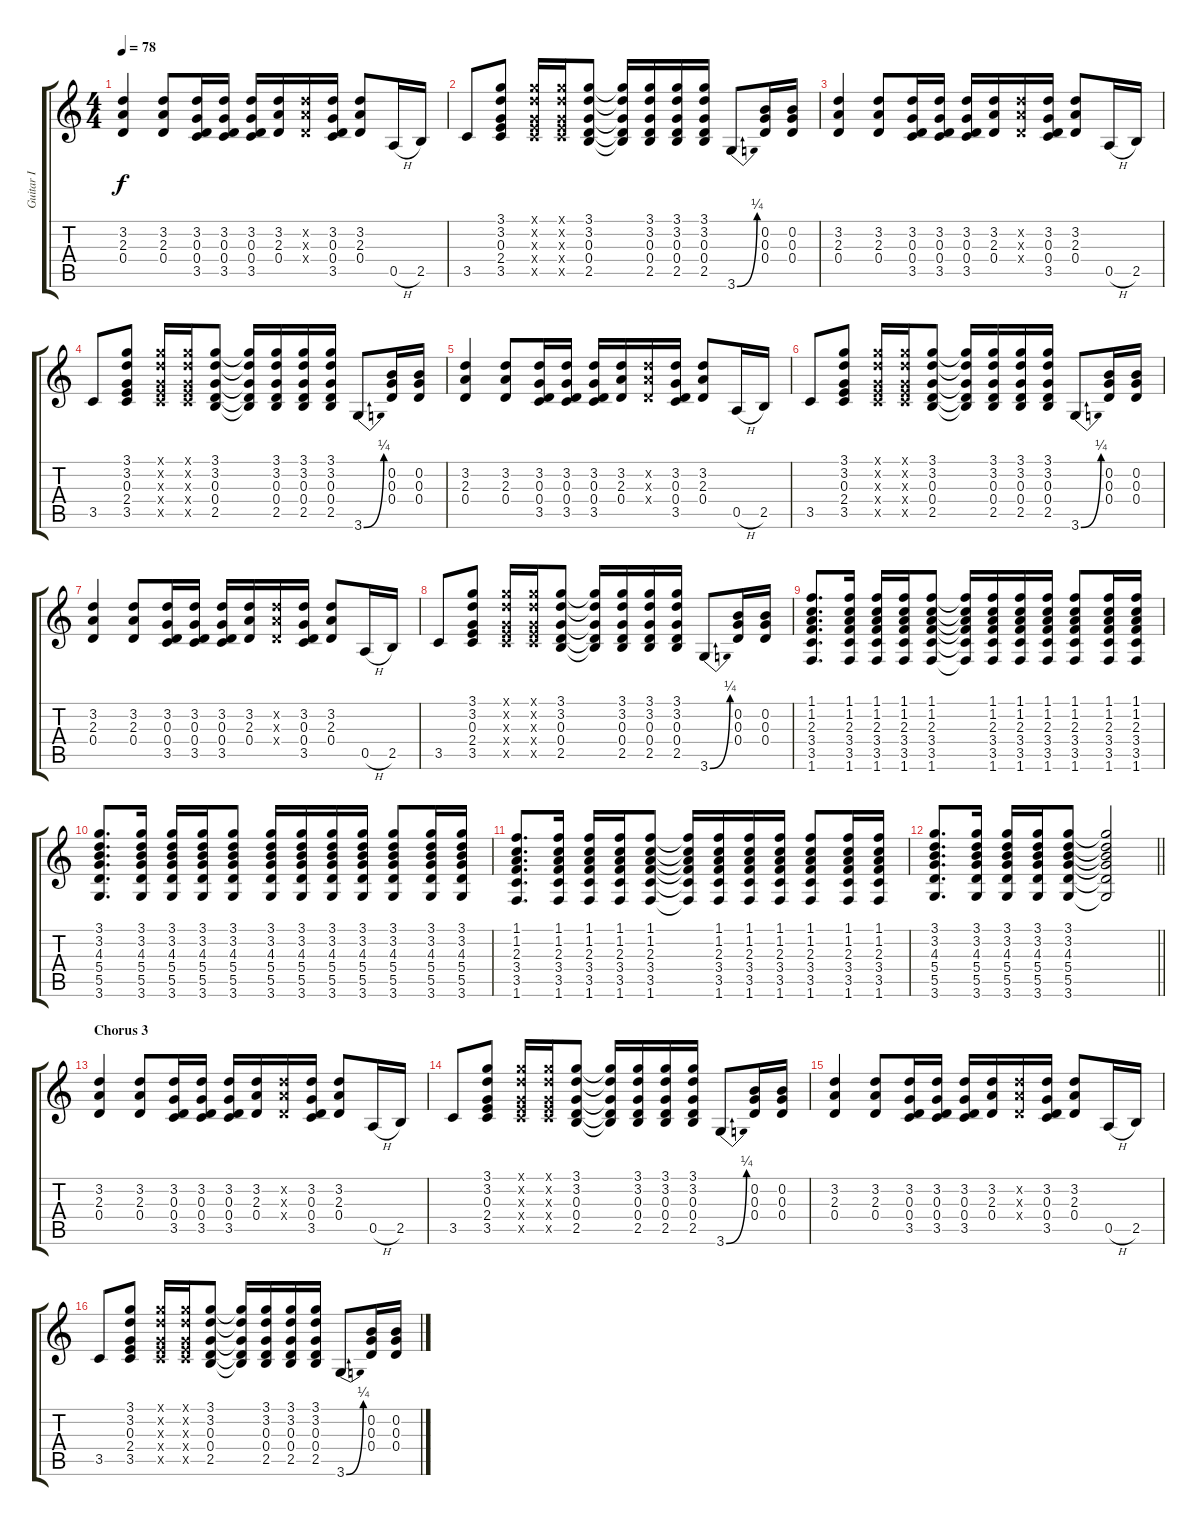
\track ("Guitar I" "Guitar I") {instrument acousticguitarsteel}
\staff {score tabs}
\tuning (E4 B3 G3 D3 A2 E2) {hide}
\ts (4 4)
\tempo 78
\clef g2
\ks c
(3.2 2.3 0.4).4{dy f} (3.2 2.3 0.4).8 (3.2 0.3 0.4 3.5).16 (3.2 0.3 0.4 3.5).16 (3.2 0.3 0.4 3.5).16 (3.2 2.3 0.4).16 (3.2{x} 2.3{x} 0.4{x}).16 (3.2 0.3 0.4 3.5).16 (3.2 2.3 0.4).8 0.5{h}.16 2.5.16 |
3.5.8 (3.1 3.2 0.3 2.4 3.5).8 (3.1{x} 3.2{x} 0.3{x} 2.4{x} 3.5{x}).16 (3.1{x} 3.2{x} 0.3{x} 2.4{x} 3.5{x}).16 (3.1 3.2 0.3 0.4 2.5).8 (3.1{t} 3.2{t} 0.3{t} 0.4{t} 2.5{t}).16 (3.1 3.2 0.3 0.4 2.5).16 (3.1 3.2 0.3 0.4 2.5).16 (3.1 3.2 0.3 0.4 2.5).16 3.6{be (bend 0 0 60 1)}.8 (0.2 0.3 0.4).16 (0.2 0.3 0.4).16 |
(3.2 2.3 0.4).4 (3.2 2.3 0.4).8 (3.2 0.3 0.4 3.5).16 (3.2 0.3 0.4 3.5).16 (3.2 0.3 0.4 3.5).16 (3.2 2.3 0.4).16 (3.2{x} 2.3{x} 0.4{x}).16 (3.2 0.3 0.4 3.5).16 (3.2 2.3 0.4).8 0.5{h}.16 2.5.16 |
3.5.8 (3.1 3.2 0.3 2.4 3.5).8 (3.1{x} 3.2{x} 0.3{x} 2.4{x} 3.5{x}).16 (3.1{x} 3.2{x} 0.3{x} 2.4{x} 3.5{x}).16 (3.1 3.2 0.3 0.4 2.5).8 (3.1{t} 3.2{t} 0.3{t} 0.4{t} 2.5{t}).16 (3.1 3.2 0.3 0.4 2.5).16 (3.1 3.2 0.3 0.4 2.5).16 (3.1 3.2 0.3 0.4 2.5).16 3.6{be (bend 0 0 60 1)}.8 (0.2 0.3 0.4).16 (0.2 0.3 0.4).16 |
(3.2 2.3 0.4).4 (3.2 2.3 0.4).8 (3.2 0.3 0.4 3.5).16 (3.2 0.3 0.4 3.5).16 (3.2 0.3 0.4 3.5).16 (3.2 2.3 0.4).16 (3.2{x} 2.3{x} 0.4{x}).16 (3.2 0.3 0.4 3.5).16 (3.2 2.3 0.4).8 0.5{h}.16 2.5.16 |
3.5.8 (3.1 3.2 0.3 2.4 3.5).8 (3.1{x} 3.2{x} 0.3{x} 2.4{x} 3.5{x}).16 (3.1{x} 3.2{x} 0.3{x} 2.4{x} 3.5{x}).16 (3.1 3.2 0.3 0.4 2.5).8 (3.1{t} 3.2{t} 0.3{t} 0.4{t} 2.5{t}).16 (3.1 3.2 0.3 0.4 2.5).16 (3.1 3.2 0.3 0.4 2.5).16 (3.1 3.2 0.3 0.4 2.5).16 3.6{be (bend 0 0 60 1)}.8 (0.2 0.3 0.4).16 (0.2 0.3 0.4).16 |
(3.2 2.3 0.4).4 (3.2 2.3 0.4).8 (3.2 0.3 0.4 3.5).16 (3.2 0.3 0.4 3.5).16 (3.2 0.3 0.4 3.5).16 (3.2 2.3 0.4).16 (3.2{x} 2.3{x} 0.4{x}).16 (3.2 0.3 0.4 3.5).16 (3.2 2.3 0.4).8 0.5{h}.16 2.5.16 |
3.5.8 (3.1 3.2 0.3 2.4 3.5).8 (3.1{x} 3.2{x} 0.3{x} 2.4{x} 3.5{x}).16 (3.1{x} 3.2{x} 0.3{x} 2.4{x} 3.5{x}).16 (3.1 3.2 0.3 0.4 2.5).8 (3.1{t} 3.2{t} 0.3{t} 0.4{t} 2.5{t}).16 (3.1 3.2 0.3 0.4 2.5).16 (3.1 3.2 0.3 0.4 2.5).16 (3.1 3.2 0.3 0.4 2.5).16 3.6{be (bend 0 0 60 1)}.8 (0.2 0.3 0.4).16 (0.2 0.3 0.4).16 |
(1.1 1.2 2.3 3.4 3.5 1.6).8{d} (1.1 1.2 2.3 3.4 3.5 1.6).16 (1.1 1.2 2.3 3.4 3.5 1.6).16 (1.1 1.2 2.3 3.4 3.5 1.6).16 (1.1 1.2 2.3 3.4 3.5 1.6).8 (1.1{t} 1.2{t} 2.3{t} 3.4{t} 3.5{t} 1.6{t}).16 (1.1 1.2 2.3 3.4 3.5 1.6).16 (1.1 1.2 2.3 3.4 3.5 1.6).16 (1.1 1.2 2.3 3.4 3.5 1.6).16 (1.1 1.2 2.3 3.4 3.5 1.6).8 (1.1 1.2 2.3 3.4 3.5 1.6).16 (1.1 1.2 2.3 3.4 3.5 1.6).16 |
(3.1 3.2 4.3 5.4 5.5 3.6).8{d} (3.1 3.2 4.3 5.4 5.5 3.6).16 (3.1 3.2 4.3 5.4 5.5 3.6).16 (3.1 3.2 4.3 5.4 5.5 3.6).16 (3.1 3.2 4.3 5.4 5.5 3.6).8 (3.1 3.2 4.3 5.4 5.5 3.6).16 (3.1 3.2 4.3 5.4 5.5 3.6).16 (3.1 3.2 4.3 5.4 5.5 3.6).16 (3.1 3.2 4.3 5.4 5.5 3.6).16 (3.1 3.2 4.3 5.4 5.5 3.6).8 (3.1 3.2 4.3 5.4 5.5 3.6).16 (3.1 3.2 4.3 5.4 5.5 3.6).16 |
(1.1 1.2 2.3 3.4 3.5 1.6).8{d} (1.1 1.2 2.3 3.4 3.5 1.6).16 (1.1 1.2 2.3 3.4 3.5 1.6).16 (1.1 1.2 2.3 3.4 3.5 1.6).16 (1.1 1.2 2.3 3.4 3.5 1.6).8 (1.1{t} 1.2{t} 2.3{t} 3.4{t} 3.5{t} 1.6{t}).16 (1.1 1.2 2.3 3.4 3.5 1.6).16 (1.1 1.2 2.3 3.4 3.5 1.6).16 (1.1 1.2 2.3 3.4 3.5 1.6).16 (1.1 1.2 2.3 3.4 3.5 1.6).8 (1.1 1.2 2.3 3.4 3.5 1.6).16 (1.1 1.2 2.3 3.4 3.5 1.6).16 |
\barLineRight lightlight
(3.1 3.2 4.3 5.4 5.5 3.6).8{d} (3.1 3.2 4.3 5.4 5.5 3.6).16 (3.1 3.2 4.3 5.4 5.5 3.6).16 (3.1 3.2 4.3 5.4 5.5 3.6).16 (3.1 3.2 4.3 5.4 5.5 3.6).8 (3.1{t} 3.2{t} 4.3{t} 5.4{t} 5.5{t} 3.6{t}).2 |
\section ("" "Chorus 3")
(3.2 2.3 0.4).4 (3.2 2.3 0.4).8 (3.2 0.3 0.4 3.5).16 (3.2 0.3 0.4 3.5).16 (3.2 0.3 0.4 3.5).16 (3.2 2.3 0.4).16 (3.2{x} 2.3{x} 0.4{x}).16 (3.2 0.3 0.4 3.5).16 (3.2 2.3 0.4).8 0.5{h}.16 2.5.16 |
3.5.8 (3.1 3.2 0.3 2.4 3.5).8 (3.1{x} 3.2{x} 0.3{x} 2.4{x} 3.5{x}).16 (3.1{x} 3.2{x} 0.3{x} 2.4{x} 3.5{x}).16 (3.1 3.2 0.3 0.4 2.5).8 (3.1{t} 3.2{t} 0.3{t} 0.4{t} 2.5{t}).16 (3.1 3.2 0.3 0.4 2.5).16 (3.1 3.2 0.3 0.4 2.5).16 (3.1 3.2 0.3 0.4 2.5).16 3.6{be (bend 0 0 60 1)}.8 (0.2 0.3 0.4).16 (0.2 0.3 0.4).16 |
(3.2 2.3 0.4).4 (3.2 2.3 0.4).8 (3.2 0.3 0.4 3.5).16 (3.2 0.3 0.4 3.5).16 (3.2 0.3 0.4 3.5).16 (3.2 2.3 0.4).16 (3.2{x} 2.3{x} 0.4{x}).16 (3.2 0.3 0.4 3.5).16 (3.2 2.3 0.4).8 0.5{h}.16 2.5.16 |
3.5.8 (3.1 3.2 0.3 2.4 3.5).8 (3.1{x} 3.2{x} 0.3{x} 2.4{x} 3.5{x}).16 (3.1{x} 3.2{x} 0.3{x} 2.4{x} 3.5{x}).16 (3.1 3.2 0.3 0.4 2.5).8 (3.1{t} 3.2{t} 0.3{t} 0.4{t} 2.5{t}).16 (3.1 3.2 0.3 0.4 2.5).16 (3.1 3.2 0.3 0.4 2.5).16 (3.1 3.2 0.3 0.4 2.5).16 3.6{be (bend 0 0 60 1)}.8 (0.2 0.3 0.4).16 (0.2 0.3 0.4).16
